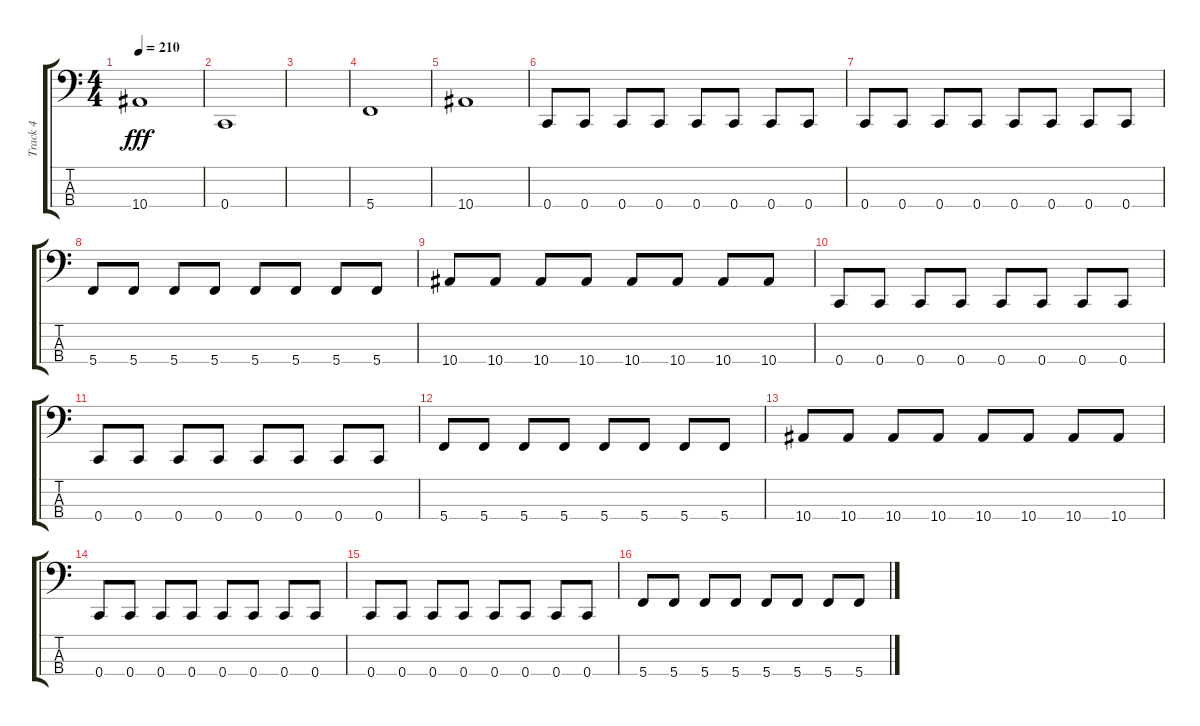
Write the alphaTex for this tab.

\track ("Track 4" "Track 4") {instrument electricbasspick}
\staff {score tabs}
\tuning (G2 C2 G1 C1) {hide}
\ts (4 4)
\tempo 210
\clef f4
\ks c
10.4.1{dy fff} |
0.4.1 |
|
5.4.1 |
10.4.1 |
0.4.8 0.4.8 0.4.8 0.4.8 0.4.8 0.4.8 0.4.8 0.4.8 |
0.4.8 0.4.8 0.4.8 0.4.8 0.4.8 0.4.8 0.4.8 0.4.8 |
5.4.8 5.4.8 5.4.8 5.4.8 5.4.8 5.4.8 5.4.8 5.4.8 |
10.4.8 10.4.8 10.4.8 10.4.8 10.4.8 10.4.8 10.4.8 10.4.8 |
0.4.8 0.4.8 0.4.8 0.4.8 0.4.8 0.4.8 0.4.8 0.4.8 |
0.4.8 0.4.8 0.4.8 0.4.8 0.4.8 0.4.8 0.4.8 0.4.8 |
5.4.8 5.4.8 5.4.8 5.4.8 5.4.8 5.4.8 5.4.8 5.4.8 |
10.4.8 10.4.8 10.4.8 10.4.8 10.4.8 10.4.8 10.4.8 10.4.8 |
0.4.8 0.4.8 0.4.8 0.4.8 0.4.8 0.4.8 0.4.8 0.4.8 |
0.4.8 0.4.8 0.4.8 0.4.8 0.4.8 0.4.8 0.4.8 0.4.8 |
5.4.8 5.4.8 5.4.8 5.4.8 5.4.8 5.4.8 5.4.8 5.4.8
